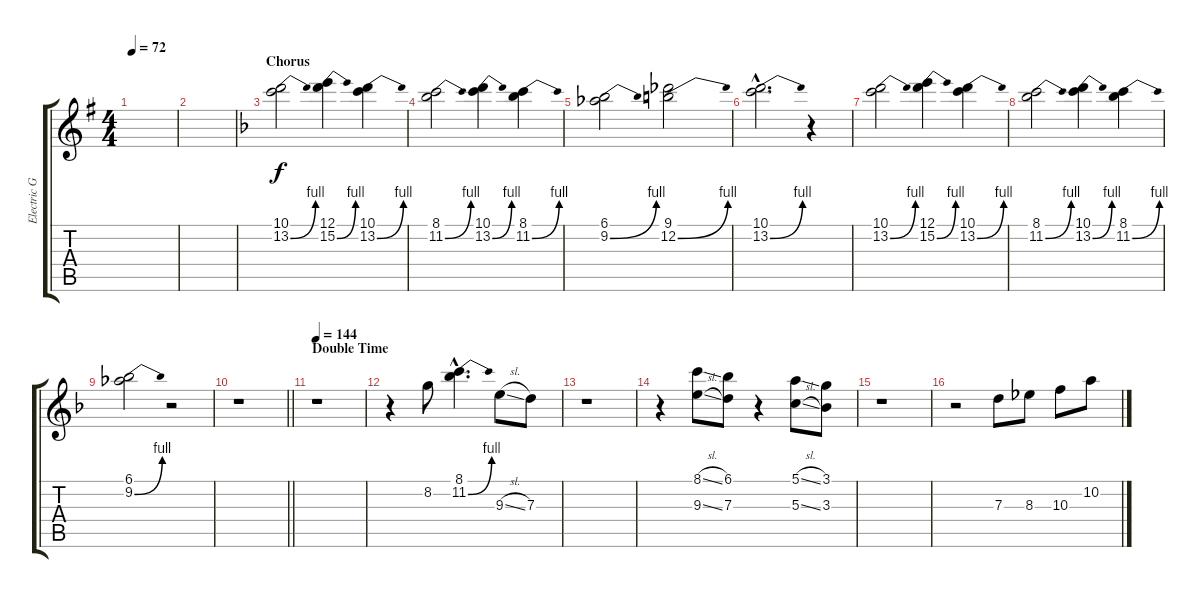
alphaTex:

\track ("Electric Guitar" "Electric G") {instrument electricguitarclean}
\staff {score tabs}
\tuning (E4 B3 G3 D3 A2 E2) {hide}
\ts (4 4)
\tempo 72
\clef g2
\ks g
|
|
\section ("" "Chorus")
\ks f
(10.1 13.2{be (bend 0 0 60 4)}).2 (12.1 15.2{be (bend 0 0 60 4)}).4 (10.1 13.2{be (bend 0 0 60 4)}).4 |
(8.1 11.2{be (bend 0 0 60 4)}).2 (10.1 13.2{be (bend 0 0 60 4)}).4 (8.1 11.2{be (bend 0 0 60 4)}).4 |
(6.1 9.2{be (bend 0 0 60 4)}).2 (9.1 12.2{be (bend 0 0 60 4)}).2 |
(10.1{hac} 13.2{be (bend 0 0 60 4) hac}).2{d} r.4 |
(10.1 13.2{be (bend 0 0 60 4)}).2 (12.1 15.2{be (bend 0 0 60 4)}).4 (10.1 13.2{be (bend 0 0 60 4)}).4 |
(8.1 11.2{be (bend 0 0 60 4)}).2 (10.1 13.2{be (bend 0 0 60 4)}).4 (8.1 11.2{be (bend 0 0 60 4)}).4 |
(6.1 9.2{be (bend 0 0 60 4)}).2 r.2 |
\barLineRight lightlight
r.1 |
\section ("" "Double Time")
\tempo 144
r.1 |
r.4 8.2.8 (8.1{hac} 11.2{be (bend 0 0 60 4) hac}).4{d} 9.3{sl}.8 7.3.8 |
r.1 |
r.4 (8.1{sl} 9.3{sl}).8 (6.1 7.3).8 r.4 (5.1{sl} 5.3{sl}).8 (3.1 3.3).8 |
r.1 |
r.2 7.3.8 8.3.8 10.3.8 10.2.8
